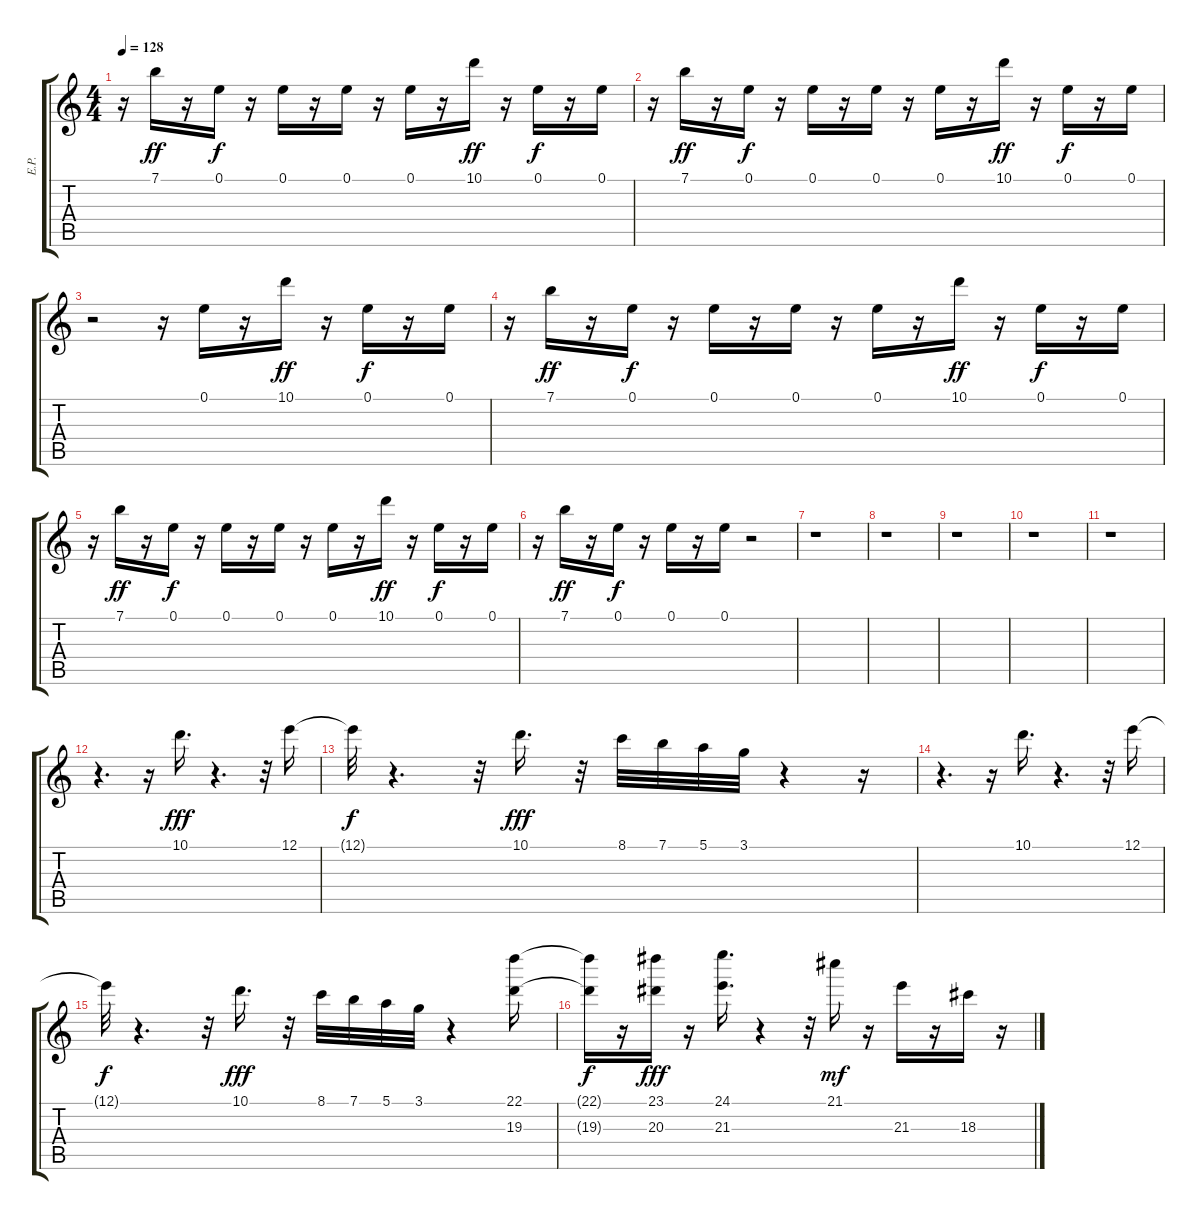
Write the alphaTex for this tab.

\track ("E.P.                                " "E.P.      ") {instrument synthbass1}
\staff {score tabs}
\tuning (E4 B3 G3 D3 A2 E2) {hide}
\ts (4 4)
\tempo 128
\clef g2
\ks c
r.16{dy f} 7.1.16{dy ff} r.16 0.1.16{dy f} r.16 0.1.16 r.16 0.1.16 r.16 0.1.16{volume 6 balance 0 instrument synthbass1} r.16 10.1.16{dy ff} r.16 0.1.16{dy f} r.16 0.1.16 |
r.16 7.1.16{dy ff} r.16 0.1.16{dy f} r.16 0.1.16 r.16 0.1.16 r.16 0.1.16{volume 6 balance 0 instrument synthbass1} r.16 10.1.16{dy ff} r.16 0.1.16{dy f} r.16 0.1.16 |
r.2 r.16 0.1.16 r.16 10.1.16{dy ff} r.16 0.1.16{dy f} r.16 0.1.16 |
r.16 7.1.16{dy ff} r.16 0.1.16{dy f} r.16 0.1.16 r.16 0.1.16 r.16 0.1.16 r.16 10.1.16{dy ff} r.16 0.1.16{dy f} r.16 0.1.16 |
r.16 7.1.16{dy ff} r.16 0.1.16{dy f} r.16 0.1.16 r.16 0.1.16 r.16 0.1.16 r.16 10.1.16{dy ff} r.16 0.1.16{dy f} r.16 0.1.16 |
r.16 7.1.16{dy ff} r.16 0.1.16{dy f} r.16 0.1.16 r.16 0.1.16 r.2 |
r.1 |
r.1 |
r.1 |
r.1 |
r.1 |
r.4{d} r.16 10.1.16{d dy fff volume 8 balance 8 instrument synthbrass1} r.4{d} r.32 12.1.16 |
12.1{t}.32{dy f} r.4{d} r.32 10.1.16{d dy fff} r.32 8.1.32{volume 5} 7.1.32{volume 4 balance 6} 5.1.32{volume 4 balance 4} 3.1.32{volume 3 balance 3} r.4 r.16 |
r.4{d} r.16 10.1.16{d volume 8} r.4{d} r.32 12.1.16 |
12.1{t}.32{dy f} r.4{d} r.32 10.1.16{d dy fff} r.32 8.1.32{volume 5} 7.1.32{volume 4 balance 6} 5.1.32{volume 4 balance 4} 3.1.32{volume 3 balance 3} r.4 (22.1 19.3).16{volume 7 balance 16 instrument brasssection} |
(22.1{t} 19.3{t}).16{dy f} r.16 (23.1 20.3).16{dy fff} r.16 (24.1 21.3).16{d} r.4 r.32 21.1.16{dy mf volume 10 balance 12 instrument electricpiano1} r.16 21.3.16{balance 8} r.16 18.3.16{balance 4} r.16
